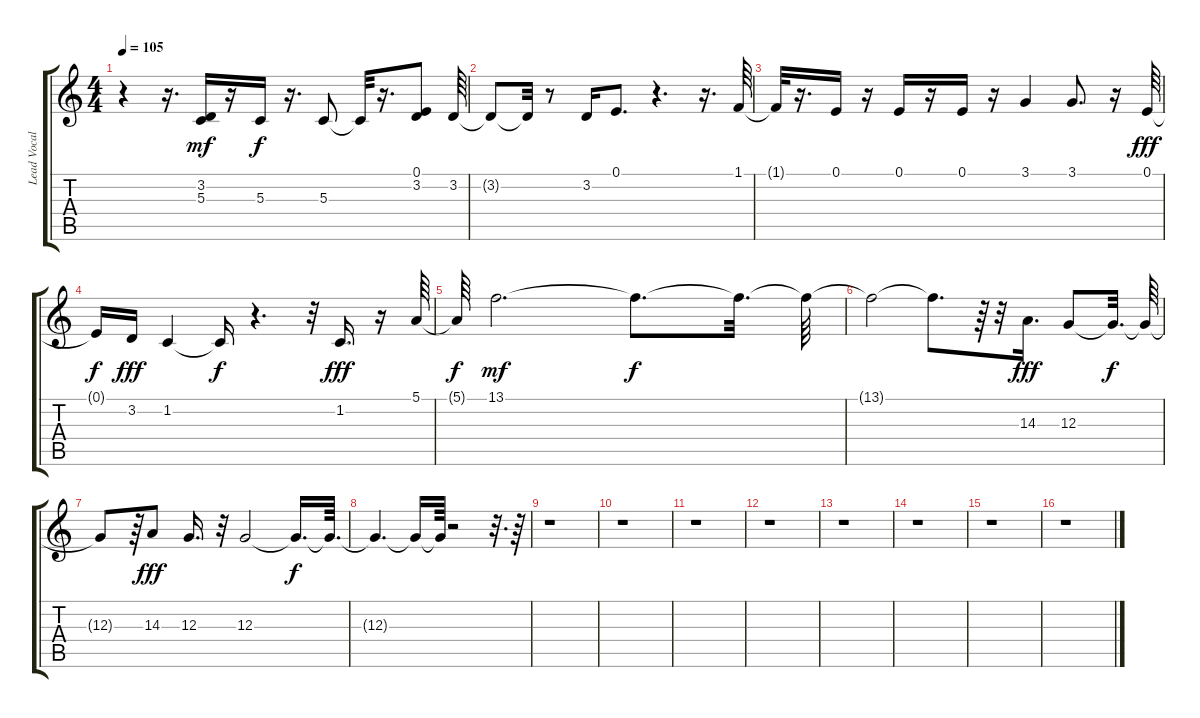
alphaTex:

\track ("Lead Vocal" "Lead Vocal") {instrument altosax}
\staff {score tabs}
\tuning (E4 B3 G3 D3 A2 E2) {hide}
\ts (4 4)
\tempo 105
\clef g2
\ks c
r.4{dy ff} r.16{d} (3.2 5.3).16{dy mf} r.16 5.3.16{dy f} r.16{d} 5.3.8 5.3{t}.32 r.16{d} (0.1 3.2).8 3.2.64 |
3.2{t}.8 3.2{t}.32 r.8 3.2.16 0.1.8{d} r.4{d} r.16{d} 1.1.64 |
1.1{t}.32 r.16{d} 0.1.16 r.16 0.1.16 r.16 0.1.16 r.16 3.1.4 3.1.8{d} r.16 0.1.64{dy fff} |
0.1{t}.16{dy f} 3.2.16{dy fff} 1.2.4 1.2{t}.16{dy f} r.4{d} r.32 1.2.16{d dy fff} r.16 5.1.64 |
5.1{t}.64{dy f} 13.1.2{d dy mf} 13.1{t}.8{d dy f} 13.1{t}.32{d} 13.1{t}.64 |
13.1{t}.2 13.1{t}.8{d} r.64 r.32 14.3.16{d dy fff} 12.3.8 12.3{t}.32{d dy f} 12.3{t}.64 |
12.3{t}.8 r.64 14.3.8{dy fff} 12.3.16{d} r.32 12.3.2 12.3{t}.16{d dy f} 12.3{t}.64{d} |
12.3{t}.4{d} 12.3{t}.16 12.3{t}.64 r.2 r.32{d} r.64 |
r.1 |
r.1 |
r.1 |
r.1 |
r.1 |
r.1 |
r.1 |
r.1
